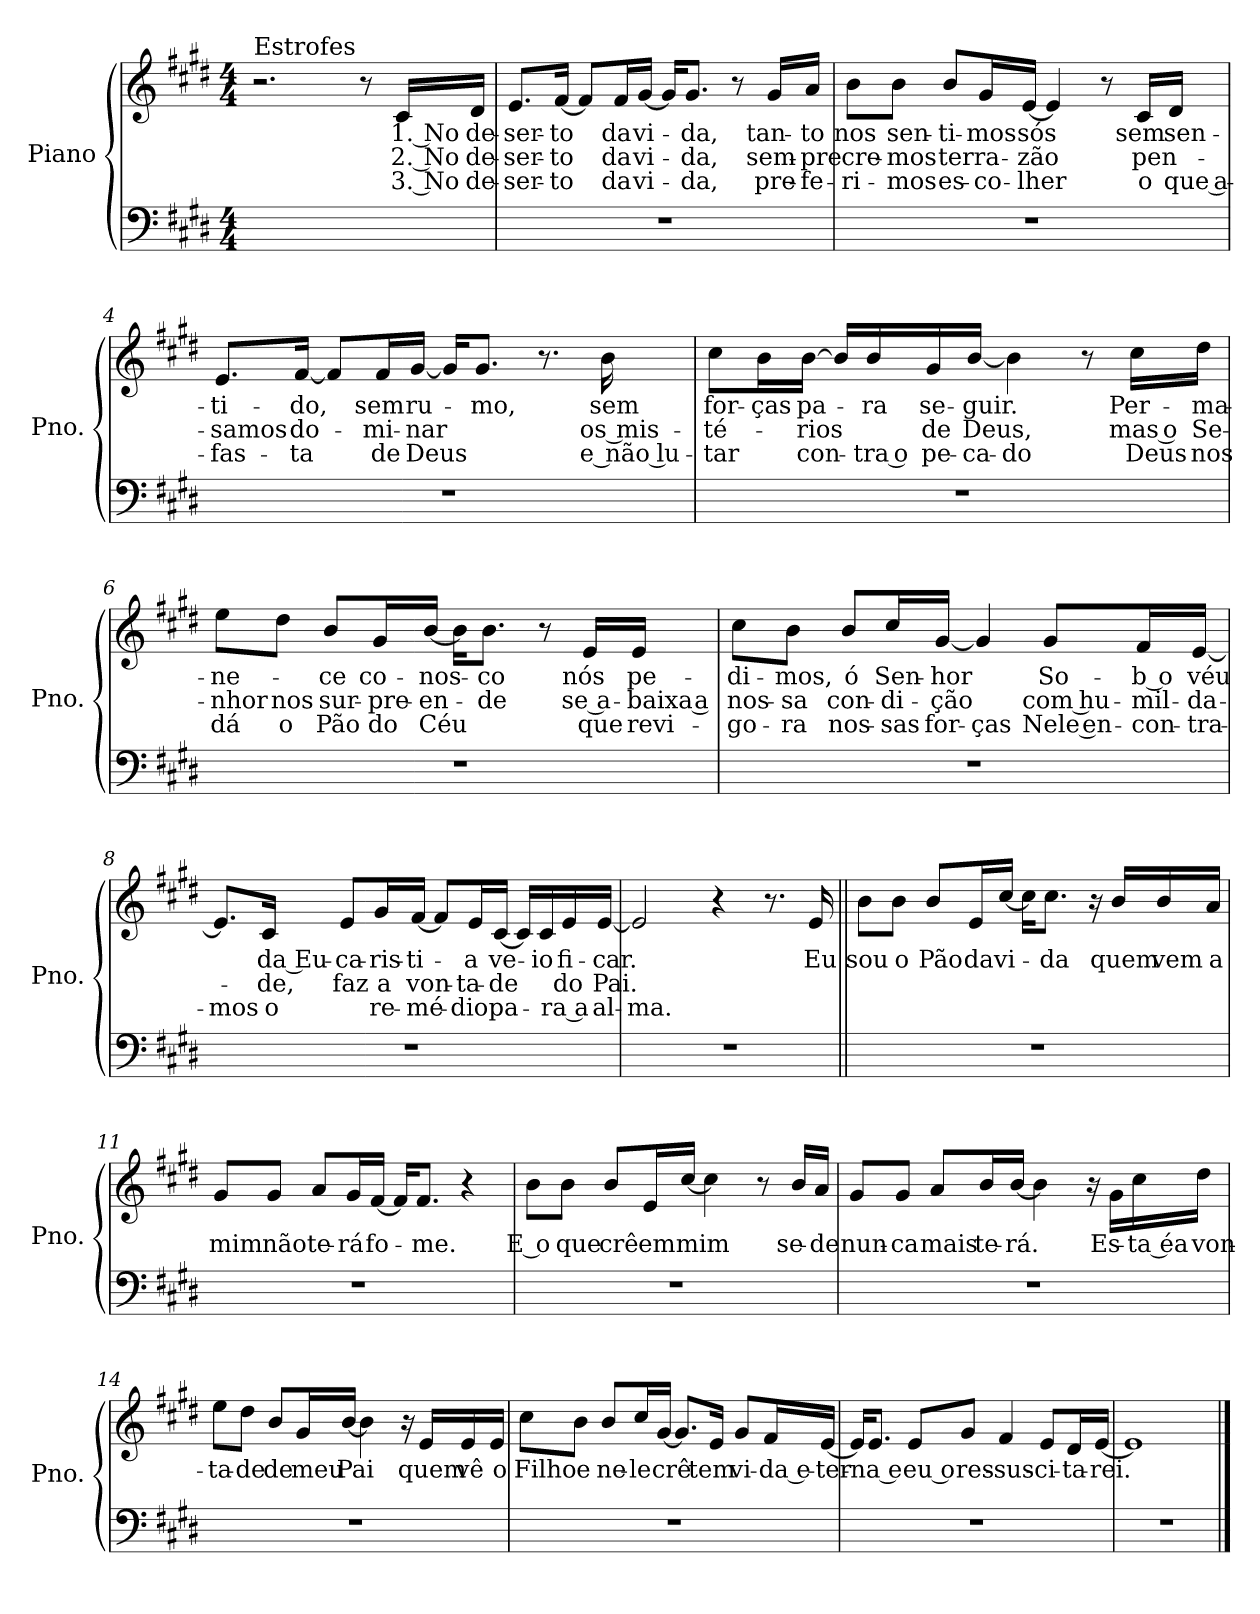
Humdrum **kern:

**kern	**kern	**text	**text	**text
*part1	*part1	*part1	*part1	*part1
*staff2	*staff1	*staff1	*staff1	*staff1
*I"Piano	*	*	*	*
*I'Pno.	*	*	*	*
*stria5	*	*	*	*
*clefF4	*clefG2	*	*	*
*k[f#c#g#d#]	*k[f#c#g#d#]	*	*	*
*M4/4	*M4/4	*	*	*
*MM65	*MM65	*	*	*
=1	=1	=1	=1	=1
!	!LO:TX:a:t=Estrofes	!	!	!
1ryy	2.r	.	.	.
.	8r	.	.	.
!	!	!LO:LY:b	!LO:LY:b	!LO:LY:b
.	16c#/LL	1. No	2. No	3. No
!	!	!LO:LY:b	!LO:LY:b	!LO:LY:b
.	16d#/JJ	de-	de-	de-
=2	=2	=2	=2	=2
!	!	!LO:LY:b	!LO:LY:b	!LO:LY:b
1r	8.e/L	-ser-	-ser-	-ser-
!	!	!LO:LY:b	!LO:LY:b	!LO:LY:b
.	[16f#/Jk	-to	-to	-to
.	8f#/L]	.	.	.
!	!	!LO:LY:b	!LO:LY:b	!LO:LY:b
.	16f#/L	da	da	da
!	!	!LO:LY:b	!LO:LY:b	!LO:LY:b
.	[16g#/JJ	vi-	vi-	vi-
.	16g#/KL]	.	.	.
!	!	!LO:LY:b	!LO:LY:b	!LO:LY:b
.	8.g#/J	-da,	-da,	-da,
.	8r	.	.	.
!	!	!LO:LY:b	!LO:LY:b	!LO:LY:b
.	16g#/LL	tan-	sem-	pre-
!	!	!LO:LY:b	!LO:LY:b	!LO:LY:b
.	16a/JJ	-to	-pre	-fe-
!!LO:LB:g=z
=3	=3	=3	=3	=3
!	!	!LO:LY:b	!LO:LY:b	!LO:LY:b
1r	8b\L	nos	cre-	-ri-
!	!	!LO:LY:b	!LO:LY:b	!LO:LY:b
.	8b\J	sen-	-mos	-mos
!	!	!LO:LY:b	!LO:LY:b	!LO:LY:b
.	8b/L	-ti-	ter	es-
!	!	!LO:LY:b	!LO:LY:b	!LO:LY:b
.	16g#/L	-mos	ra-	-co-
!	!	!LO:LY:b	!LO:LY:b	!LO:LY:b
.	[16e/JJ	sós	-zão	-lher
.	4e/]	.	.	.
.	8r	.	.	.
!	!	!LO:LY:b	!LO:LY:b	!LO:LY:b
.	16c#/LL	sem	pen-	o
!	!	!LO:LY:b	!	!LO:LY:b
.	16d#/JJ	sen-	.	que a-
=4	=4	=4	=4	=4
!	!	!LO:LY:b	!LO:LY:b	!LO:LY:b
1r	8.e/L	-ti-	-samos	-fas-
!	!	!LO:LY:b	!LO:LY:b	!LO:LY:b
.	[16f#/Jk	-do,	do-	-ta
.	8f#/L]	.	.	.
!	!	!LO:LY:b	!LO:LY:b	!LO:LY:b
.	16f#/L	sem	-mi-	de
!	!	!LO:LY:b	!LO:LY:b	!LO:LY:b
.	[16g#/JJ	ru-	-nar	Deus
.	16g#/KL]	.	.	.
!	!	!LO:LY:b	!	!
.	8.g#/J	-mo,	.	.
.	8.r	.	.	.
!	!	!LO:LY:b	!LO:LY:b	!LO:LY:b
.	16b\	sem	os mis-	e não lu-
!!LO:LB:g=z
=5	=5	=5	=5	=5
!	!	!LO:LY:b	!LO:LY:b	!LO:LY:b
1r	8cc#\L	for-	-té-	-tar
!	!	!LO:LY:b	!	!
.	16b\L	-ças	.	.
!	!	!LO:LY:b	!LO:LY:b	!LO:LY:b
.	[16b\JJ	pa-	-rios	con-
.	16b/LL]	.	.	.
!	!	!LO:LY:b	!	!LO:LY:b
.	16b/	-ra	.	-tra o
!	!	!LO:LY:b	!LO:LY:b	!LO:LY:b
.	16g#/	se-	de	pe-
!	!	!LO:LY:b	!LO:LY:b	!LO:LY:b
.	[16b/JJ	-guir.	Deus,	-ca-
!	!	!	!	!LO:LY:b
.	4b\]	.	.	-do
.	8r	.	.	.
!	!	!LO:LY:b	!LO:LY:b	!LO:LY:b
.	16cc#\LL	Per-	mas o	Deus
!	!	!LO:LY:b	!LO:LY:b	!LO:LY:b
.	16dd#\JJ	-ma-	Se-	nos
=6	=6	=6	=6	=6
!	!	!LO:LY:b	!LO:LY:b	!LO:LY:b
1r	8ee\L	-ne-	-nhor	dá
!	!	!	!LO:LY:b	!LO:LY:b
.	8dd#\J	.	nos	o
!	!	!LO:LY:b	!LO:LY:b	!LO:LY:b
.	8b/L	-ce	sur-	Pão
!	!	!LO:LY:b	!LO:LY:b	!LO:LY:b
.	16g#/L	co-	-pre-	do
!	!	!LO:LY:b	!LO:LY:b	!LO:LY:b
.	[16b/JJ	-nos-	-en-	Céu
.	16b\KL]	.	.	.
!	!	!LO:LY:b	!LO:LY:b	!
.	8.b\J	-co	-de	.
.	8r	.	.	.
!	!	!LO:LY:b	!LO:LY:b	!LO:LY:b
.	16e/LL	nós	se a-	que
!	!	!LO:LY:b	!LO:LY:b	!LO:LY:b
.	16e/JJ	pe-	-baixa a	revi-
!!LO:LB:g=z
=7	=7	=7	=7	=7
!	!	!LO:LY:b	!LO:LY:b	!LO:LY:b
1r	8cc#\L	-di-	nos-	-go-
!	!	!LO:LY:b	!LO:LY:b	!LO:LY:b
.	8b\J	-mos,	-sa	-ra
!	!	!LO:LY:b	!LO:LY:b	!LO:LY:b
.	8b/L	ó	con-	nos-
!	!	!LO:LY:b	!LO:LY:b	!LO:LY:b
.	16cc#/L	Sen-	-di-	-sas
!	!	!LO:LY:b	!LO:LY:b	!LO:LY:b
.	[16g#/JJ	-hor	-ção	for-
!	!	!	!	!LO:LY:b
.	4g#/]	.	.	-ças
!	!	!LO:LY:b	!LO:LY:b	!LO:LY:b
.	8g#/L	So-	com hu-	Nele en-
!	!	!LO:LY:b	!LO:LY:b	!LO:LY:b
.	16f#/L	-b o	-mil-	-con-
!	!	!LO:LY:b	!LO:LY:b	!LO:LY:b
.	[16e/JJ	véu	-da-	-tra-
=8	=8	=8	=8	=8
!	!	!	!	!LO:LY:b
1r	8.e/L]	.	.	-mos
!	!	!LO:LY:b	!LO:LY:b	!LO:LY:b
.	16c#/Jk	da Eu-	-de,	o
!	!	!LO:LY:b	!LO:LY:b	!
.	8e/L	-ca-	faz	.
!	!	!LO:LY:b	!LO:LY:b	!LO:LY:b
.	16g#/L	-ris-	a	re-
!	!	!LO:LY:b	!LO:LY:b	!LO:LY:b
.	[16f#/JJ	-ti-	von-	-mé-
.	8f#/L]	.	.	.
!	!	!LO:LY:b	!LO:LY:b	!LO:LY:b
.	16e/L	-a	-ta-	-dio
!	!	!LO:LY:b	!LO:LY:b	!LO:LY:b
.	[16c#/JJ	ve-	-de	pa-
.	16c#/LL]	.	.	.
!	!	!LO:LY:b	!	!
.	16c#/	-io	.	.
!	!	!LO:LY:b	!LO:LY:b	!LO:LY:b
.	16e/	fi-	do	-ra a
!	!	!LO:LY:b	!LO:LY:b	!LO:LY:b
.	[16e/JJ	-car.	Pai.	al-
=9	=9	=9	=9	=9
!	!	!	!	!LO:LY:b
1r	2e/]	.	.	-ma.
.	4r	.	.	.
.	8.r	.	.	.
!	!	!LO:LY:b	!	!
.	16e/	Eu	.	.
!!LO:LB:g=z
=10||	=10||	=10||	=10||	=10||
!	!	!LO:LY:b	!	!
1r	8b\L	sou	.	.
!	!	!LO:LY:b	!	!
.	8b\J	o	.	.
!	!	!LO:LY:b	!	!
.	8b/L	Pão	.	.
!	!	!LO:LY:b	!	!
.	16e/L	da	.	.
!	!	!LO:LY:b	!	!
.	[16cc#/JJ	vi-	.	.
.	16cc#\KL]	.	.	.
!	!	!LO:LY:b	!	!
.	8.cc#\J	-da	.	.
.	16r	.	.	.
!	!	!LO:LY:b	!	!
.	16b/LL	quem	.	.
!	!	!LO:LY:b	!	!
.	16b/	vem	.	.
!	!	!LO:LY:b	!	!
.	16a/JJ	a	.	.
=11	=11	=11	=11	=11
!	!	!LO:LY:b	!	!
1r	8g#/L	mim	.	.
!	!	!LO:LY:b	!	!
.	8g#/J	não	.	.
!	!	!LO:LY:b	!	!
.	8a/L	te-	.	.
!	!	!LO:LY:b	!	!
.	16g#/L	-rá	.	.
!	!	!LO:LY:b	!	!
.	[16f#/JJ	fo-	.	.
.	16f#/KL]	.	.	.
!	!	!LO:LY:b	!	!
.	8.f#/J	-me.	.	.
.	4r	.	.	.
!!LO:LB:g=z
=12	=12	=12	=12	=12
!	!	!LO:LY:b	!	!
1r	8b\L	E o	.	.
!	!	!LO:LY:b	!	!
.	8b\J	que	.	.
!	!	!LO:LY:b	!	!
.	8b/L	crê	.	.
!	!	!LO:LY:b	!	!
.	16e/L	em	.	.
!	!	!LO:LY:b	!	!
.	[16cc#/JJ	mim	.	.
.	4cc#\]	.	.	.
.	8r	.	.	.
!	!	!LO:LY:b	!	!
.	16b/LL	se-	.	.
!	!	!LO:LY:b	!	!
.	16a/JJ	-de	.	.
=13	=13	=13	=13	=13
!	!	!LO:LY:b	!	!
1r	8g#/L	nun-	.	.
!	!	!LO:LY:b	!	!
.	8g#/J	-ca	.	.
!	!	!LO:LY:b	!	!
.	8a/L	mais	.	.
!	!	!LO:LY:b	!	!
.	16b/L	te-	.	.
!	!	!LO:LY:b	!	!
.	[16b/JJ	-rá.	.	.
.	4b\]	.	.	.
.	16r	.	.	.
!	!	!LO:LY:b	!	!
.	16g#\LL	Es-	.	.
!	!	!LO:LY:b	!	!
.	16cc#\	-ta éa	.	.
!	!	!LO:LY:b	!	!
.	16dd#\JJ	von-	.	.
!!LO:LB:g=z
=14	=14	=14	=14	=14
!	!	!LO:LY:b	!	!
1r	8ee\L	-ta-	.	.
!	!	!LO:LY:b	!	!
.	8dd#\J	-de	.	.
!	!	!LO:LY:b	!	!
.	8b/L	de	.	.
!	!	!LO:LY:b	!	!
.	16g#/L	meu	.	.
!	!	!LO:LY:b	!	!
.	[16b/JJ	Pai	.	.
.	4b\]	.	.	.
.	16r	.	.	.
!	!	!LO:LY:b	!	!
.	16e/LL	quem	.	.
!	!	!LO:LY:b	!	!
.	16e/	vê	.	.
!	!	!LO:LY:b	!	!
.	16e/JJ	o	.	.
=15	=15	=15	=15	=15
!	!	!LO:LY:b	!	!
1r	8cc#\L	Filho	.	.
!	!	!LO:LY:b	!	!
.	8b\J	e	.	.
!	!	!LO:LY:b	!	!
.	8b/L	ne-	.	.
!	!	!LO:LY:b	!	!
.	16cc#/L	-le	.	.
!	!	!LO:LY:b	!	!
.	[16g#/JJ	crê	.	.
.	8.g#/L]	.	.	.
!	!	!LO:LY:b	!	!
.	16e/Jk	tem	.	.
!	!	!LO:LY:b	!	!
.	8g#/L	vi-	.	.
!	!	!LO:LY:b	!	!
.	16f#/L	-da e-	.	.
!	!	!LO:LY:b	!	!
.	[16e/JJ	-ter-	.	.
!!LO:LB:g=z
=16	=16	=16	=16	=16
1r	16e/KL]	.	.	.
!	!	!LO:LY:b	!	!
.	8.e/J	-na e	.	.
!	!	!LO:LY:b	!	!
.	8e/L	eu o	.	.
!	!	!LO:LY:b	!	!
.	8g#/J	res-	.	.
!	!	!LO:LY:b	!	!
.	4f#/	-sus-	.	.
!	!	!LO:LY:b	!	!
.	8e/L	-ci-	.	.
!	!	!LO:LY:b	!	!
.	16d#/L	-ta-	.	.
!	!	!LO:LY:b	!	!
.	[16e/JJ	-rei.	.	.
=17	=17	=17	=17	=17
1r	1e]	.	.	.
==	==	==	==	==
*-	*-	*-	*-	*-
